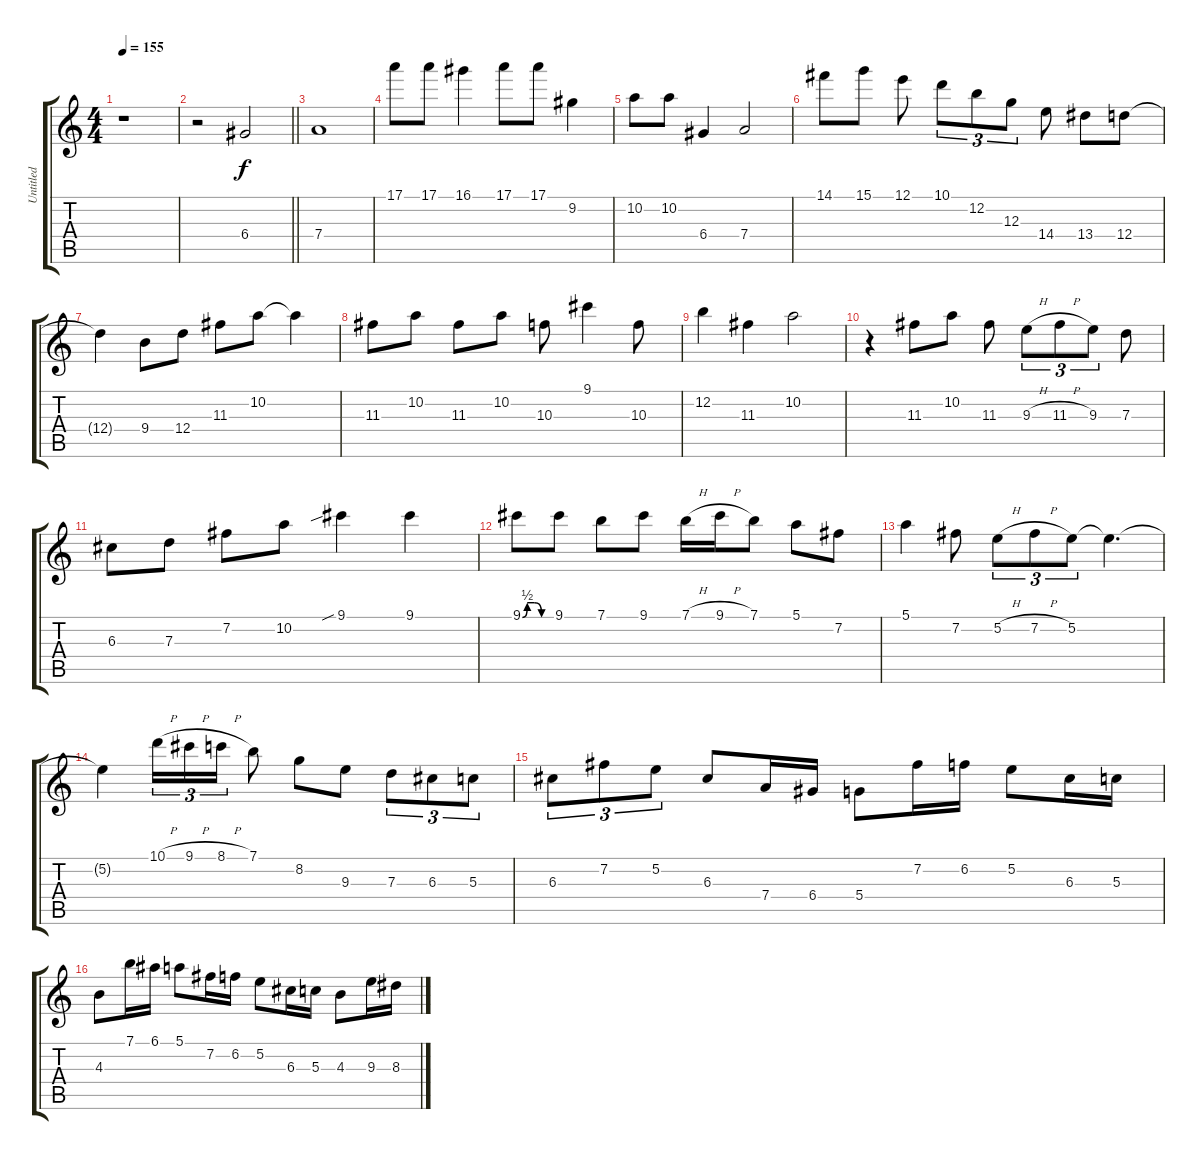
\track ("Untitled" "Untitled") {instrument acousticguitarsteel}
\staff {score tabs}
\tuning (E4 B3 G3 D3 A2 E2) {hide}
\ts (4 4)
\tempo 155
\clef g2
\ks c
r.1{dy f instrument acousticguitarsteel} |
\barLineRight lightlight
r.2 6.4.2 |
7.4.1 |
17.1.8 17.1.8 16.1.4 17.1.8 17.1.8 9.2.4 |
10.2.8 10.2.8 6.4.4 7.4.2 |
14.1.8 15.1.8 12.1.8 10.1.8{tu (3 2)} 12.2.8{tu (3 2)} 12.3.8{tu (3 2)} 14.4.8 13.4.8 12.4.8 |
12.4{t}.4 9.4.8 12.4.8 11.3.8 10.2.8 10.2{t}.4 |
11.3.8 10.2.8 11.3.8 10.2.8 10.3.8 9.1.4 10.3.8 |
12.2.4 11.3.4 10.2.2 |
r.4 11.3.8 10.2.8 11.3.8 9.3{h}.8{tu (3 2)} 11.3{h}.8{tu (3 2)} 9.3.8{tu (3 2)} 7.3.8 |
6.3.8 7.3.8 7.2.8 10.2.8 9.1{sib}.4 9.1.4 |
9.1{be (custom 0 0 10 2 25 2 40 0 60 0)}.8 9.1.8 7.1.8 9.1.8 7.1{h}.16 9.1{h}.16 7.1.8 5.1.8 7.2.8 |
5.1.4 7.2.8 5.2{h}.8{tu (3 2)} 7.2{h}.8{tu (3 2)} 5.2.8{tu (3 2)} 5.2{t}.4{d} |
5.2{t}.4 10.1{h}.16{tu (3 2)} 9.1{h}.16{tu (3 2)} 8.1{h}.16{tu (3 2)} 7.1.8 8.2.8 9.3.8 7.3.8{tu (3 2)} 6.3.8{tu (3 2)} 5.3.8{tu (3 2)} |
6.3.8{tu (3 2)} 7.2.8{tu (3 2)} 5.2.8{tu (3 2)} 6.3.8 7.4.16 6.4.16 5.4.8 7.2.16 6.2.16 5.2.8 6.3.16 5.3.16 |
4.3.8 7.1.16 6.1.16 5.1.8 7.2.16 6.2.16 5.2.8 6.3.16 5.3.16 4.3.8 9.3.16 8.3.16
